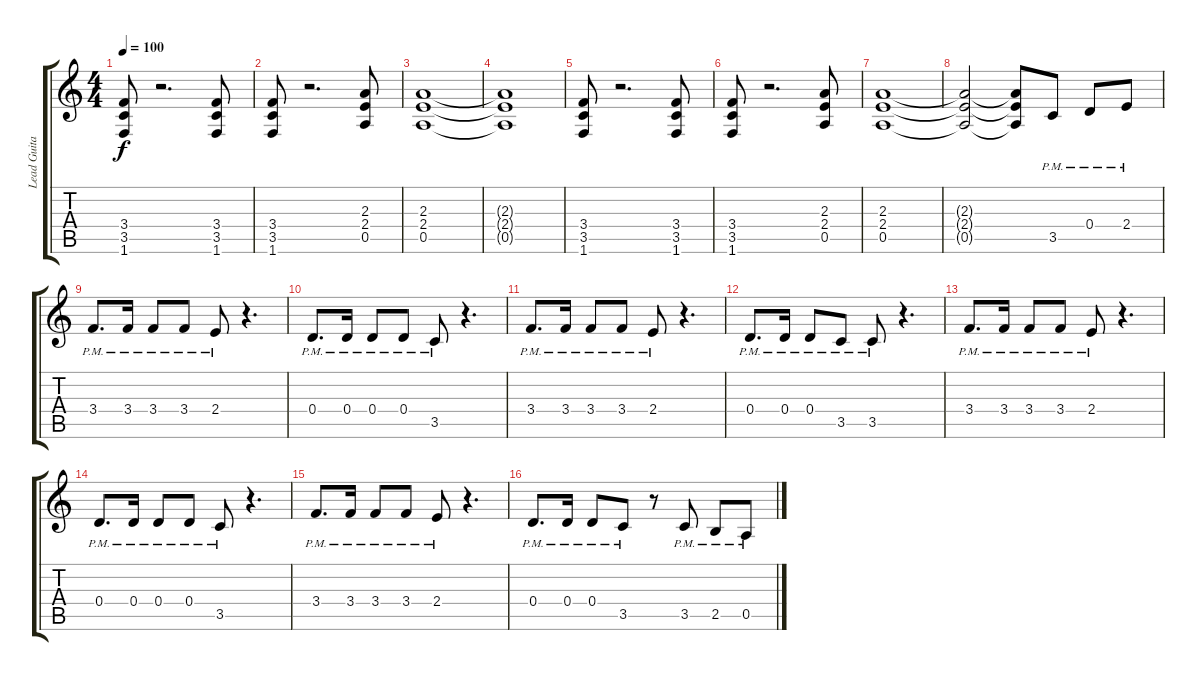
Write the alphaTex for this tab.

\track ("Lead Guitar" "Lead Guita") {instrument overdrivenguitar}
\staff {score tabs}
\tuning (E4 B3 G3 D3 A2 E2) {hide}
\ts (4 4)
\tempo 100
\clef g2
\ks c
(3.4 3.5 1.6).8{dy f} r.2{d} (3.4 3.5 1.6).8 |
(3.4 3.5 1.6).8 r.2{d} (2.3 2.4 0.5).8 |
(2.3 2.4 0.5).1 |
(2.3{t} 2.4{t} 0.5{t}).1 |
(3.4 3.5 1.6).8 r.2{d} (3.4 3.5 1.6).8 |
(3.4 3.5 1.6).8 r.2{d} (2.3 2.4 0.5).8 |
(2.3 2.4 0.5).1 |
(2.3{t} 2.4{t} 0.5{t}).2 (2.3{t} 2.4{t} 0.5{t}).8 3.5{pm}.8 0.4{pm}.8 2.4{pm}.8 |
3.4{pm}.8{d volume 13} 3.4{pm}.16 3.4{pm}.8 3.4{pm}.8 2.4{pm}.8 r.4{d} |
0.4{pm}.8{d} 0.4{pm}.16 0.4{pm}.8 0.4{pm}.8 3.5{pm}.8 r.4{d} |
3.4{pm}.8{d} 3.4{pm}.16 3.4{pm}.8 3.4{pm}.8 2.4{pm}.8 r.4{d} |
0.4{pm}.8{d} 0.4{pm}.16 0.4{pm}.8 3.5{pm}.8 3.5{pm}.8 r.4{d} |
3.4{pm}.8{d} 3.4{pm}.16 3.4{pm}.8 3.4{pm}.8 2.4{pm}.8 r.4{d} |
0.4{pm}.8{d} 0.4{pm}.16 0.4{pm}.8 0.4{pm}.8 3.5{pm}.8 r.4{d} |
3.4{pm}.8{d} 3.4{pm}.16 3.4{pm}.8 3.4{pm}.8 2.4{pm}.8 r.4{d} |
0.4{pm}.8{d} 0.4{pm}.16 0.4{pm}.8 3.5{pm}.8 r.8 3.5{pm}.8 2.5{pm}.8 0.5{pm}.8
